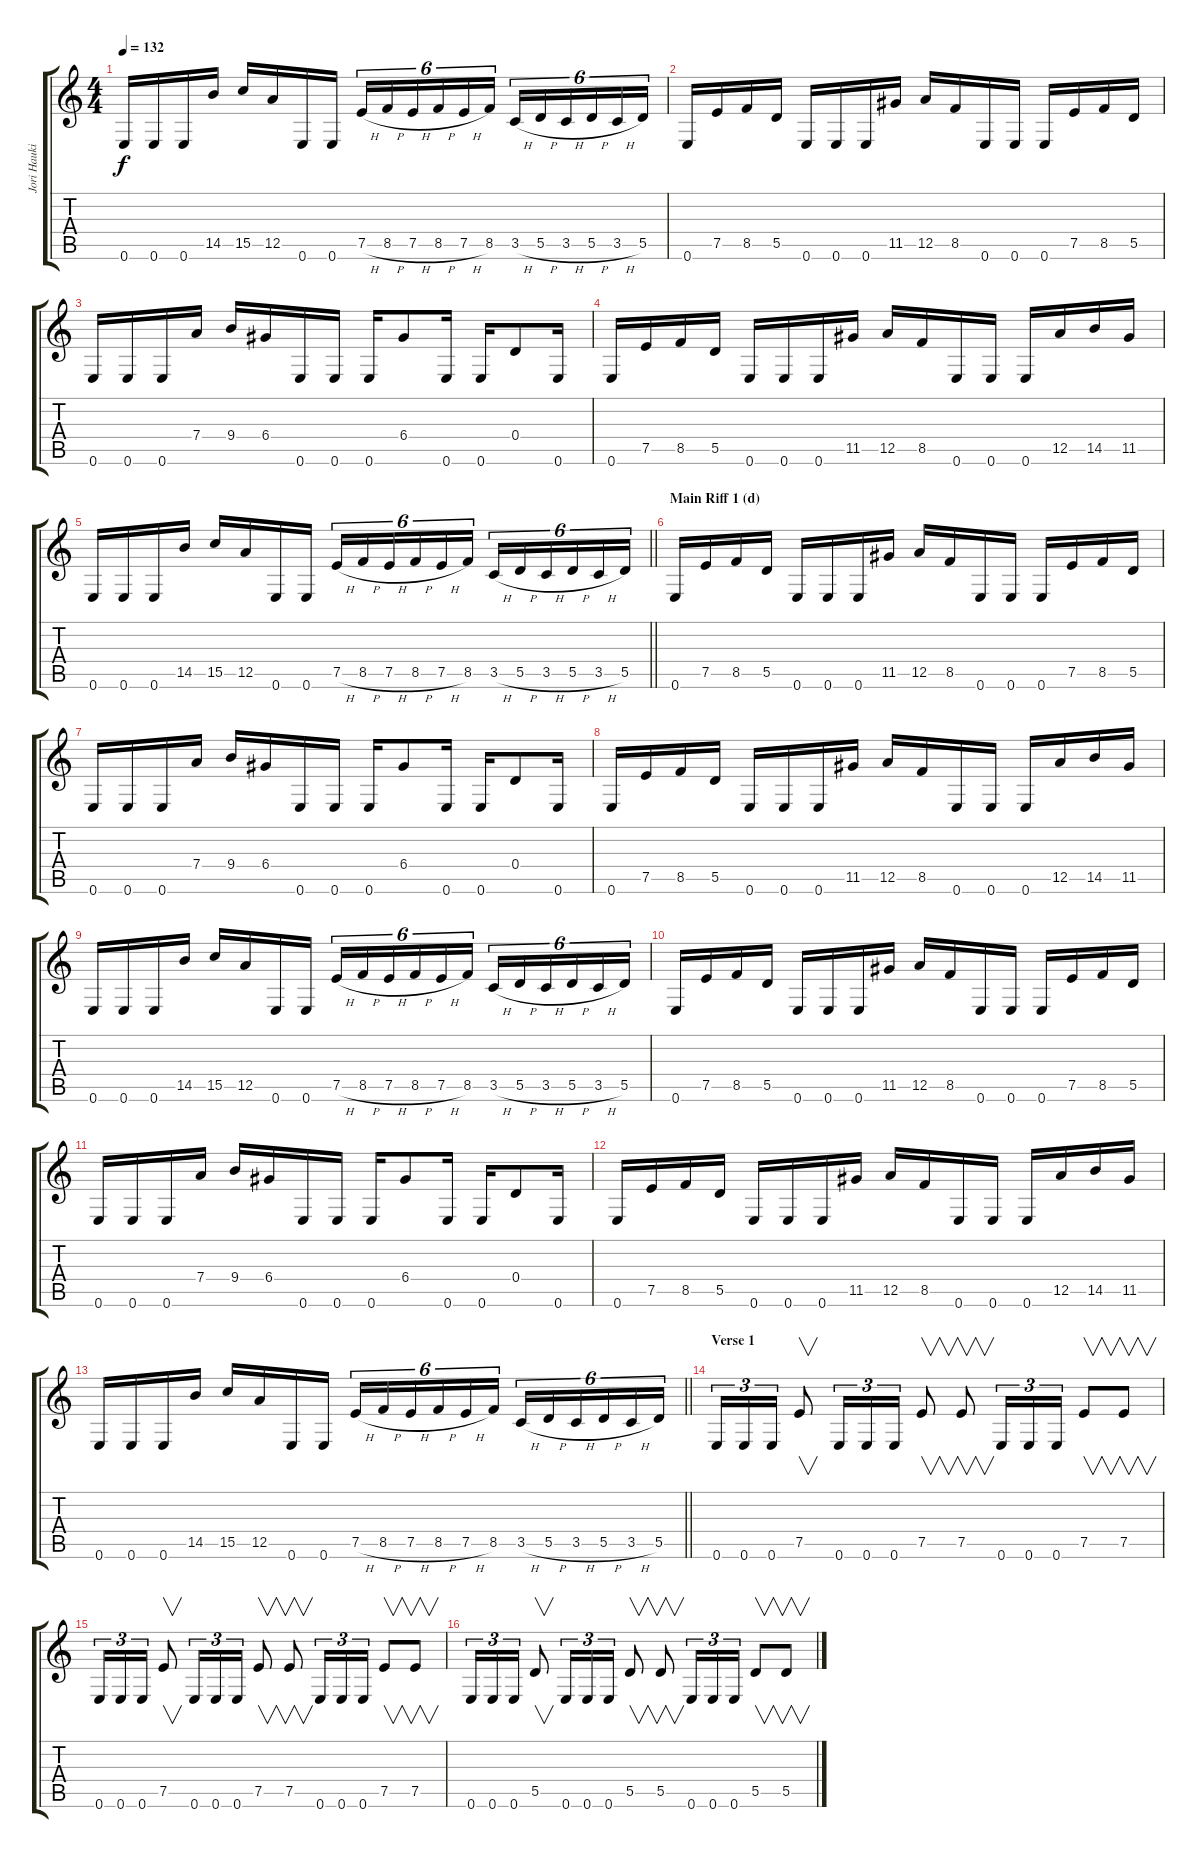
\track ("Jori Haukio (guitar)" "Jori Hauki") {instrument distortionguitar}
\staff {score tabs}
\tuning (E4 B3 G3 D3 A2 E2) {hide}
\ts (4 4)
\tempo 132
\clef g2
\ks c
0.6.16{dy f} 0.6.16 0.6.16 14.5.16 15.5.16 12.5.16 0.6.16 0.6.16 7.5{h}.16{tu (6 4)} 8.5{h}.16{tu (6 4)} 7.5{h}.16{tu (6 4)} 8.5{h}.16{tu (6 4)} 7.5{h}.16{tu (6 4)} 8.5.16{tu (6 4)} 3.5{h}.16{tu (6 4)} 5.5{h}.16{tu (6 4)} 3.5{h}.16{tu (6 4)} 5.5{h}.16{tu (6 4)} 3.5{h}.16{tu (6 4)} 5.5.16{tu (6 4)} |
0.6.16 7.5.16 8.5.16 5.5.16 0.6.16 0.6.16 0.6.16 11.5.16 12.5.16 8.5.16 0.6.16 0.6.16 0.6.16 7.5.16 8.5.16 5.5.16 |
0.6.16 0.6.16 0.6.16 7.4.16 9.4.16 6.4.16 0.6.16 0.6.16 0.6.16 6.4.8 0.6.16 0.6.16 0.4.8 0.6.16 |
0.6.16 7.5.16 8.5.16 5.5.16 0.6.16 0.6.16 0.6.16 11.5.16 12.5.16 8.5.16 0.6.16 0.6.16 0.6.16 12.5.16 14.5.16 11.5.16 |
\barLineRight lightlight
0.6.16 0.6.16 0.6.16 14.5.16 15.5.16 12.5.16 0.6.16 0.6.16 7.5{h}.16{tu (6 4)} 8.5{h}.16{tu (6 4)} 7.5{h}.16{tu (6 4)} 8.5{h}.16{tu (6 4)} 7.5{h}.16{tu (6 4)} 8.5.16{tu (6 4)} 3.5{h}.16{tu (6 4)} 5.5{h}.16{tu (6 4)} 3.5{h}.16{tu (6 4)} 5.5{h}.16{tu (6 4)} 3.5{h}.16{tu (6 4)} 5.5.16{tu (6 4)} |
\section ("" "Main Riff 1 (d)")
0.6.16 7.5.16 8.5.16 5.5.16 0.6.16 0.6.16 0.6.16 11.5.16 12.5.16 8.5.16 0.6.16 0.6.16 0.6.16 7.5.16 8.5.16 5.5.16 |
0.6.16 0.6.16 0.6.16 7.4.16 9.4.16 6.4.16 0.6.16 0.6.16 0.6.16 6.4.8 0.6.16 0.6.16 0.4.8 0.6.16 |
0.6.16 7.5.16 8.5.16 5.5.16 0.6.16 0.6.16 0.6.16 11.5.16 12.5.16 8.5.16 0.6.16 0.6.16 0.6.16 12.5.16 14.5.16 11.5.16 |
0.6.16 0.6.16 0.6.16 14.5.16 15.5.16 12.5.16 0.6.16 0.6.16 7.5{h}.16{tu (6 4)} 8.5{h}.16{tu (6 4)} 7.5{h}.16{tu (6 4)} 8.5{h}.16{tu (6 4)} 7.5{h}.16{tu (6 4)} 8.5.16{tu (6 4)} 3.5{h}.16{tu (6 4)} 5.5{h}.16{tu (6 4)} 3.5{h}.16{tu (6 4)} 5.5{h}.16{tu (6 4)} 3.5{h}.16{tu (6 4)} 5.5.16{tu (6 4)} |
0.6.16 7.5.16 8.5.16 5.5.16 0.6.16 0.6.16 0.6.16 11.5.16 12.5.16 8.5.16 0.6.16 0.6.16 0.6.16 7.5.16 8.5.16 5.5.16 |
0.6.16 0.6.16 0.6.16 7.4.16 9.4.16 6.4.16 0.6.16 0.6.16 0.6.16 6.4.8 0.6.16 0.6.16 0.4.8 0.6.16 |
0.6.16 7.5.16 8.5.16 5.5.16 0.6.16 0.6.16 0.6.16 11.5.16 12.5.16 8.5.16 0.6.16 0.6.16 0.6.16 12.5.16 14.5.16 11.5.16 |
\barLineRight lightlight
0.6.16 0.6.16 0.6.16 14.5.16 15.5.16 12.5.16 0.6.16 0.6.16 7.5{h}.16{tu (6 4)} 8.5{h}.16{tu (6 4)} 7.5{h}.16{tu (6 4)} 8.5{h}.16{tu (6 4)} 7.5{h}.16{tu (6 4)} 8.5.16{tu (6 4)} 3.5{h}.16{tu (6 4)} 5.5{h}.16{tu (6 4)} 3.5{h}.16{tu (6 4)} 5.5{h}.16{tu (6 4)} 3.5{h}.16{tu (6 4)} 5.5.16{tu (6 4)} |
\section ("" "Verse 1")
0.6.16{tu (3 2)} 0.6.16{tu (3 2)} 0.6.16{tu (3 2)} 7.5.8{v} 0.6.16{tu (3 2)} 0.6.16{tu (3 2)} 0.6.16{tu (3 2)} 7.5.8{v} 7.5.8{v} 0.6.16{tu (3 2)} 0.6.16{tu (3 2)} 0.6.16{tu (3 2)} 7.5.8{v} 7.5.8{v} |
0.6.16{tu (3 2)} 0.6.16{tu (3 2)} 0.6.16{tu (3 2)} 7.5.8{v} 0.6.16{tu (3 2)} 0.6.16{tu (3 2)} 0.6.16{tu (3 2)} 7.5.8{v} 7.5.8{v} 0.6.16{tu (3 2)} 0.6.16{tu (3 2)} 0.6.16{tu (3 2)} 7.5.8{v} 7.5.8{v} |
0.6.16{tu (3 2)} 0.6.16{tu (3 2)} 0.6.16{tu (3 2)} 5.5.8{v} 0.6.16{tu (3 2)} 0.6.16{tu (3 2)} 0.6.16{tu (3 2)} 5.5.8{v} 5.5.8{v} 0.6.16{tu (3 2)} 0.6.16{tu (3 2)} 0.6.16{tu (3 2)} 5.5.8{v} 5.5.8{v}
